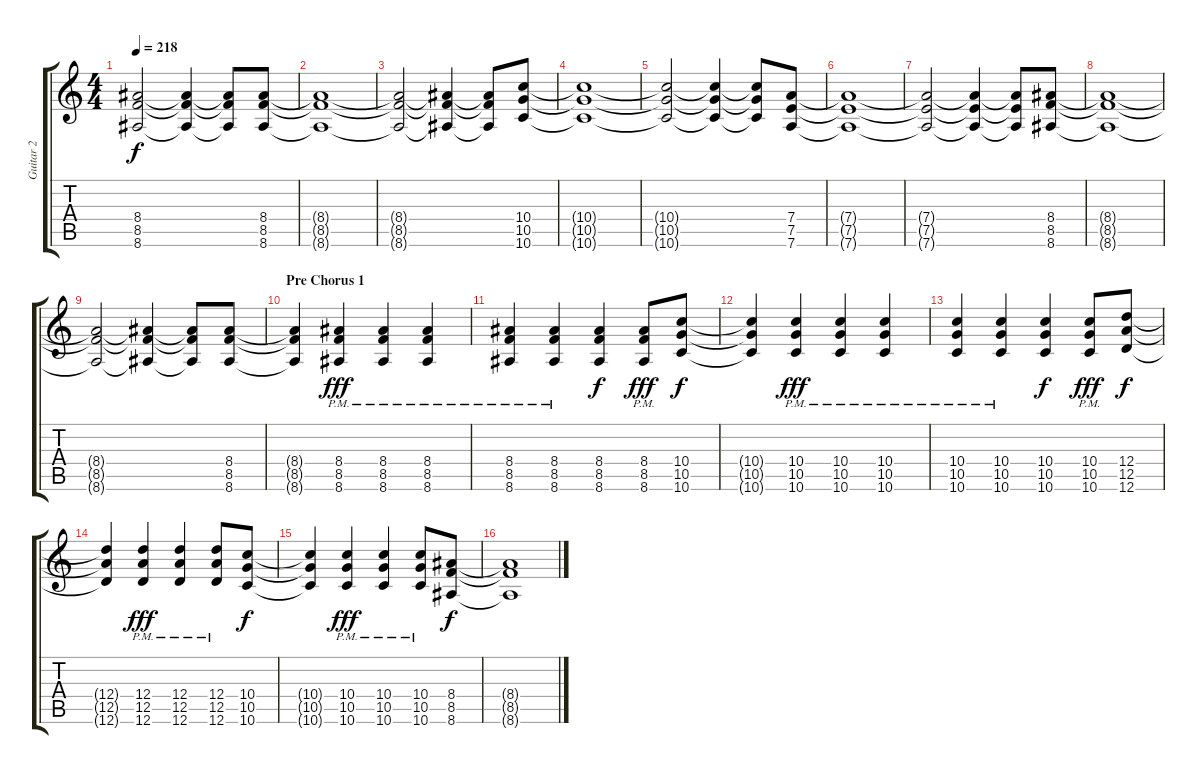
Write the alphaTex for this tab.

\track ("Guitar 2" "Guitar 2") {instrument distortionguitar}
\staff {score tabs}
\tuning (E4 B3 G3 D3 A2 D2) {hide}
\ts (4 4)
\tempo 218
\clef g2
\ks c
(8.4{t} 8.5{t} 8.6{t}).2{dy f} (8.4{t} 8.5{t} 8.6{t}).4 (8.4{t} 8.5{t} 8.6{t}).8 (8.4 8.5 8.6).8 |
(8.4{t} 8.5{t} 8.6{t}).1 |
(8.4{t} 8.5{t} 8.6{t}).2 (8.4{t} 8.5{t} 8.6{t}).4 (8.4{t} 8.5{t} 8.6{t}).8 (10.4 10.5 10.6).8 |
(10.4{t} 10.5{t} 10.6{t}).1 |
(10.4{t} 10.5{t} 10.6{t}).2 (10.4{t} 10.5{t} 10.6{t}).4 (10.4{t} 10.5{t} 10.6{t}).8 (7.4 7.5 7.6).8 |
(7.4{t} 7.5{t} 7.6{t}).1 |
(7.4{t} 7.5{t} 7.6{t}).2 (7.4{t} 7.5{t} 7.6{t}).4 (7.4{t} 7.5{t} 7.6{t}).8 (8.4 8.5 8.6).8 |
(8.4{t} 8.5{t} 8.6{t}).1 |
(8.4{t} 8.5{t} 8.6{t}).2 (8.4{t} 8.5{t} 8.6{t}).4 (8.4{t} 8.5{t} 8.6{t}).8 (8.4 8.5 8.6).8 |
\section ("" "Pre Chorus 1")
(8.4{t} 8.5{t} 8.6{t}).4 (8.4{pm} 8.5{pm} 8.6{pm}).4{dy fff} (8.4{pm} 8.5{pm} 8.6{pm}).4 (8.4{pm} 8.5{pm} 8.6{pm}).4 |
(8.4{pm} 8.5{pm} 8.6{pm}).4 (8.4{pm} 8.5{pm} 8.6{pm}).4 (8.4 8.5 8.6).4{dy f} (8.4{pm} 8.5{pm} 8.6{pm}).8{dy fff} (10.4 10.5 10.6).8{dy f} |
(10.4{t} 10.5{t} 10.6{t}).4 (10.4{pm} 10.5{pm} 10.6{pm}).4{dy fff} (10.4{pm} 10.5{pm} 10.6{pm}).4 (10.4{pm} 10.5{pm} 10.6{pm}).4 |
(10.4{pm} 10.5{pm} 10.6{pm}).4 (10.4{pm} 10.5{pm} 10.6{pm}).4 (10.4 10.5 10.6).4{dy f} (10.4{pm} 10.5{pm} 10.6{pm}).8{dy fff} (12.4 12.5 12.6).8{dy f} |
(12.4{t} 12.5{t} 12.6{t}).4 (12.4{pm} 12.5{pm} 12.6{pm}).4{dy fff} (12.4{pm} 12.5{pm} 12.6{pm}).4 (12.4{pm} 12.5{pm} 12.6{pm}).8 (10.4 10.5 10.6).8{dy f} |
(10.4{t} 10.5{t} 10.6{t}).4 (10.4{pm} 10.5{pm} 10.6{pm}).4{dy fff} (10.4{pm} 10.5{pm} 10.6{pm}).4 (10.4{pm} 10.5{pm} 10.6{pm}).8 (8.4 8.5 8.6).8{dy f} |
(8.4{t} 8.5{t} 8.6{t}).1
